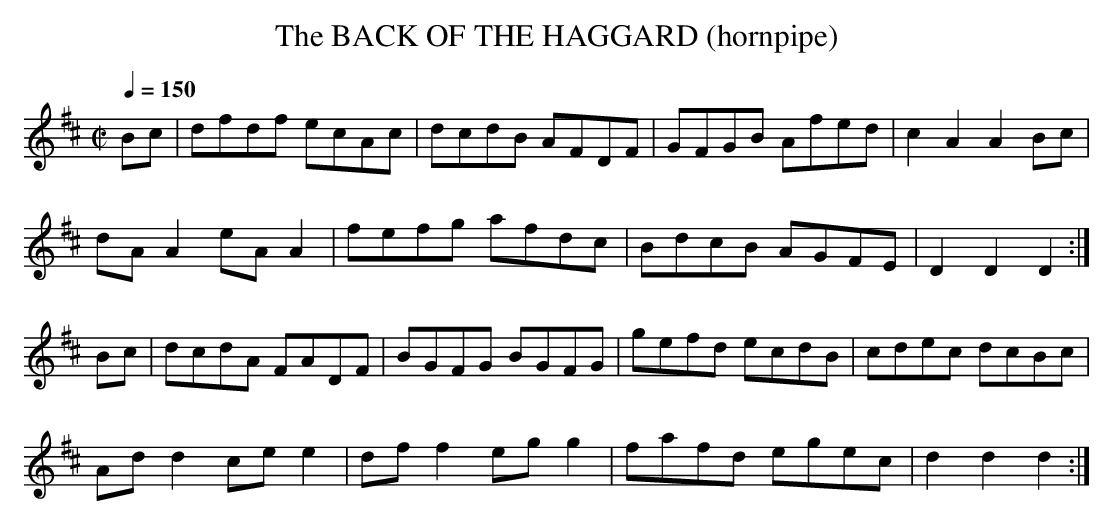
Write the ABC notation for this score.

X:1
T:BACK OF THE HAGGARD (hornpipe), The
Q:1/4=150
M:C|
L:1/8
K:D
Bc|dfdf ecAc|dcdB AFDF|GFGB Afed|c2A2 A2Bc|
dAA2 eAA2|fefg afdc|BdcB AGFE|D2D2 D2:|
Bc|dcdA FADF|BGFG BGFG|gefd ecdB|cdec dcBc|
Add2 cee2|dff2 egg2|fafd egec|d2d2 d2:|
